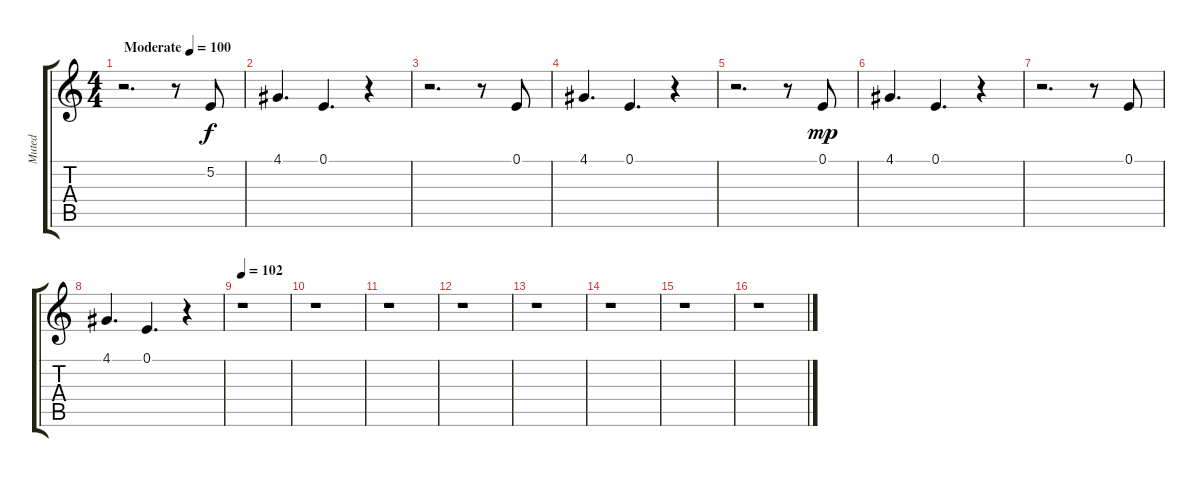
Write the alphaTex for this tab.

\track ("Muted" "Muted") {instrument mutedtrumpet}
\staff {score tabs}
\tuning (E4 B3 G3 D3 A2 E2) {hide}
\ts (4 4)
\tempo (100 "Moderate")
\clef g2
\ks c
r.2{d dy f instrument mutedtrumpet} r.8 5.2.8 |
4.1.4{d} 0.1.4{d} r.4 |
r.2{d} r.8 0.1.8 |
4.1.4{d} 0.1.4{d} r.4 |
r.2{d} r.8 0.1.8{dy mp} |
4.1.4{d} 0.1.4{d} r.4 |
r.2{d} r.8 0.1.8 |
4.1.4{d} 0.1.4{d} r.4 |
\tempo 102
r.1 |
r.1 |
r.1 |
r.1 |
r.1 |
r.1 |
r.1 |
r.1
